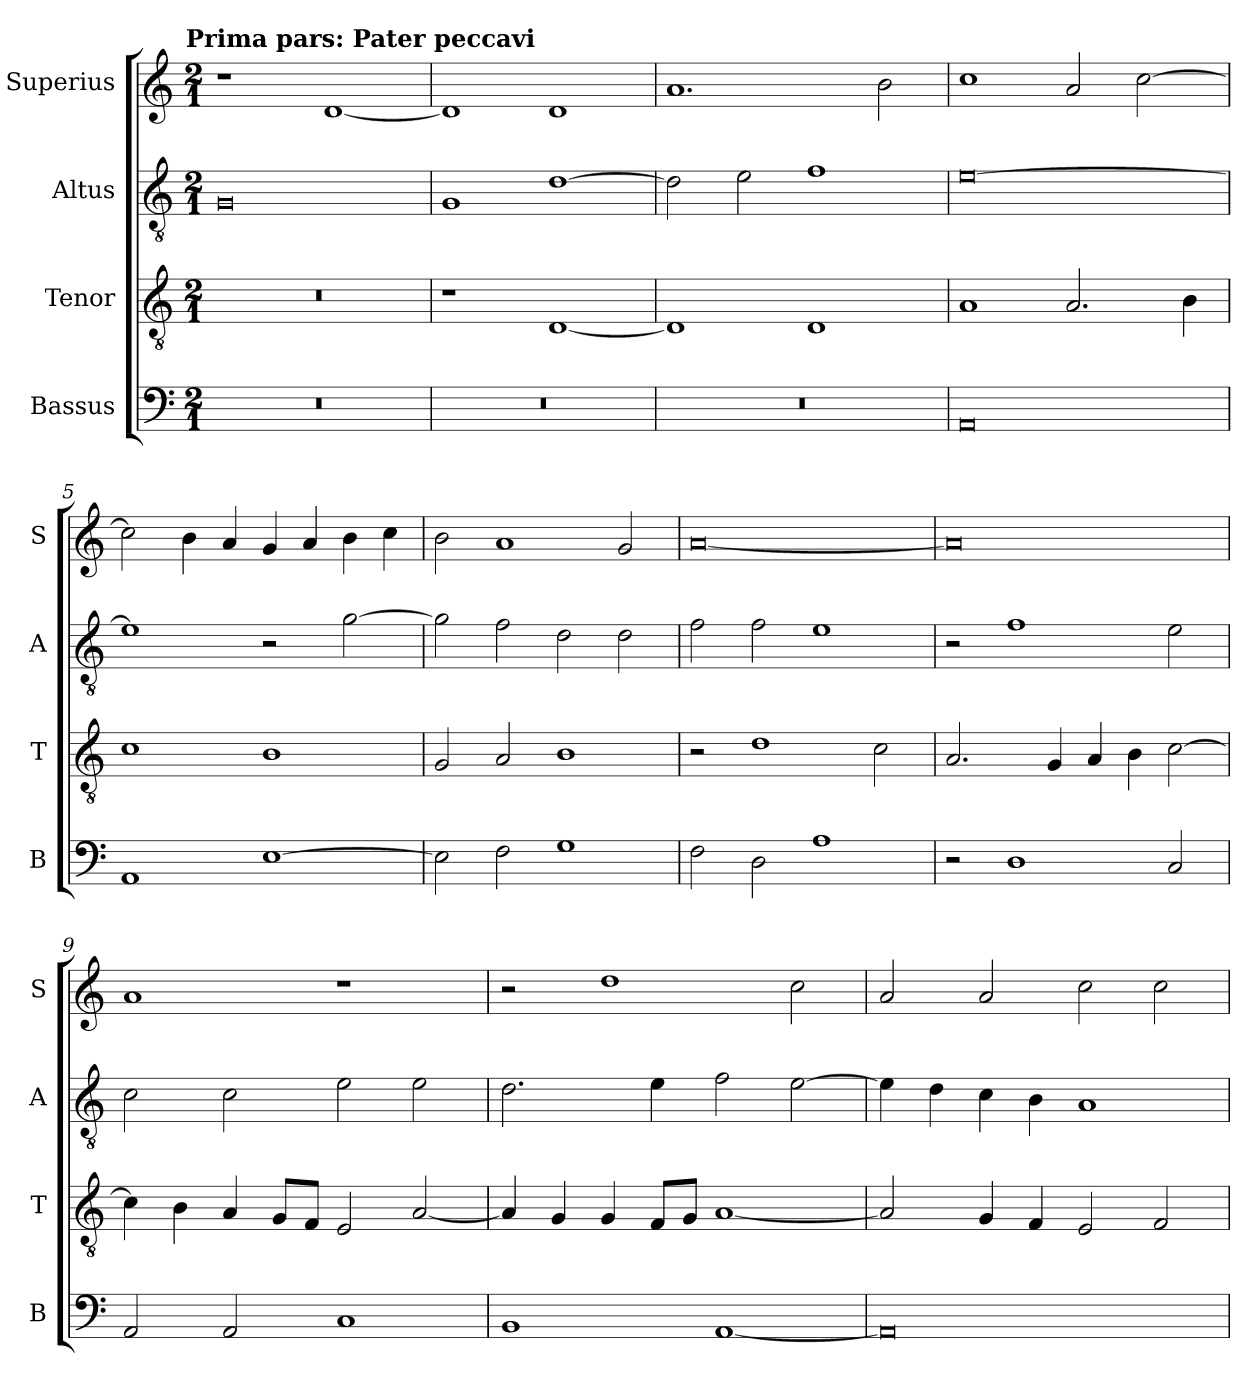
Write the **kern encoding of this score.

**kern	**kern	**kern	**kern
*part4	*part3	*part2	*part1
*staff4	*staff3	*staff2	*staff1
*I"Bassus	*I"Tenor	*I"Altus	*I"Superius
*I'B	*I'T	*I'A	*I'S
*clefF4	*clefGv2	*clefGv2	*clefG2
*k[]	*k[]	*k[]	*k[]
!!LO:TX:omd:t=Prima pars&colon; Pater peccavi
*M2/1	*M2/1	*M2/1	*M2/1
=1	=1	=1	=1
0r	0r	0G	1r
.	.	.	[1d
=2	=2	=2	=2
0r	1r	1G	1d]
.	[1D	[1d	1d
=3	=3	=3	=3
0r	1D]	2d]	1.a
.	.	2e	.
.	1D	1f	.
.	.	.	2b
=4	=4	=4	=4
0AA	1A	[0e	1cc
.	2.A	.	2a
.	.	.	[2cc
.	4B	.	.
=5	=5	=5	=5
1AA	1c	1e]	2cc]
.	.	.	4b
.	.	.	4a
[1E	1B	2r	4g
.	.	.	4a
.	.	[2g	4b
.	.	.	4cc
=6	=6	=6	=6
2E]	2G	2g]	2b
2F	2A	2f	1a
1G	1B	2d	.
.	.	2d	2g
=7	=7	=7	=7
2F	2r	2f	[0a
2D	1d	2f	.
1A	.	1e	.
.	2c	.	.
=8	=8	=8	=8
2r	2.A	2r	0a]
1D	.	1f	.
.	4G	.	.
.	4A	.	.
.	4B	.	.
2C	[2c	2e	.
=9	=9	=9	=9
2AA	4c]	2c	1a
.	4B	.	.
2AA	4A	2c	.
.	8GL	.	.
.	8FJ	.	.
1C	2E	2e	1r
.	[2A	2e	.
=10	=10	=10	=10
1BB	4A]	2.d	2r
.	4G	.	.
.	4G	.	1dd
.	8FL	4e	.
.	8GJ	.	.
[1AA	[1A	2f	.
.	.	[2e	2cc
=11	=11	=11	=11
0AA]	2A]	4e]	2a
.	.	4d	.
.	4G	4c	2a
.	4F	4B	.
.	2E	1A	2cc
.	2F	.	2cc
=	=	=	=
*-	*-	*-	*-
